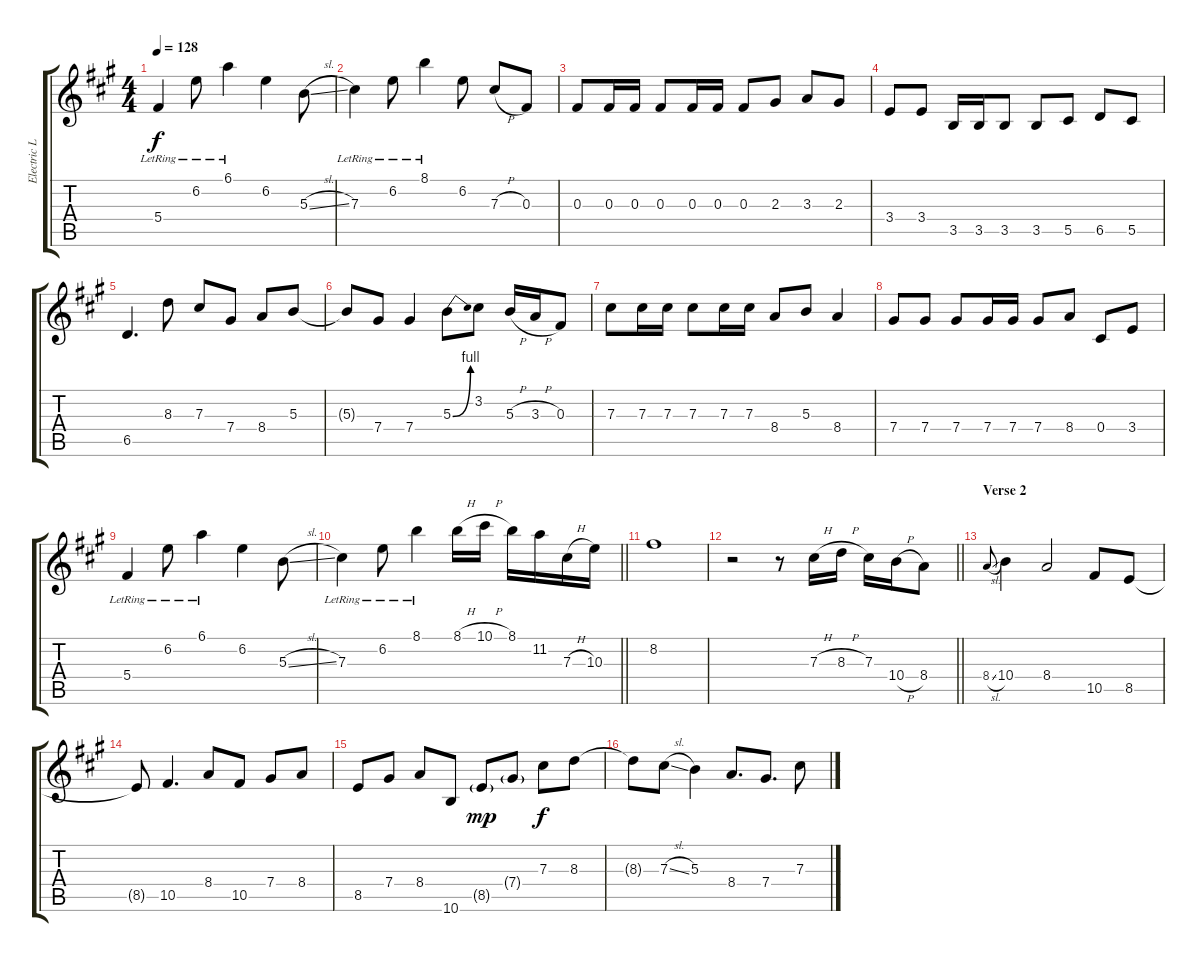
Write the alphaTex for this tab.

\track ("Electric Lead 1" "Electric L") {instrument electricguitarjazz}
\staff {score tabs}
\tuning (Eb4 Bb3 Gb3 Db3 Ab2 Db2) {hide}
\ts (4 4)
\tempo 128
\clef g2
\ks f#minor
5.4{lr}.4{dy f} 6.2{lr}.8 6.1{lr}.4 6.2.4 5.3{sl}.8 |
7.3{lr}.4 6.2{lr}.8 8.1{lr}.4 6.2.8 7.3{h}.8 0.3.8 |
0.3.8 0.3.16 0.3.16 0.3.8 0.3.16 0.3.16 0.3.8 2.3.8 3.3.8 2.3.8 |
3.4.8 3.4.8 3.5.16 3.5.16 3.5.8 3.5.8 5.5.8 6.5.8 5.5.8 |
6.5.4{d} 8.3.8 7.3.8 7.4.8 8.4.8 5.3.8 |
5.3{t}.8 7.4.8 7.4.4 5.3{be (bend 0 0 60 4)}.8 3.2.8 5.3{h}.16 3.3{h}.16 0.3.8 |
7.3.8 7.3.16 7.3.16 7.3.8 7.3.16 7.3.16 8.4.8 5.3.8 8.4.4 |
7.4.8 7.4.8 7.4.8 7.4.16 7.4.16 7.4.8 8.4.8 0.4.8 3.4.8 |
5.4{lr}.4 6.2{lr}.8 6.1{lr}.4 6.2.4 5.3{sl}.8 |
\barLineRight lightlight
7.3{lr}.4 6.2{lr}.8 8.1{lr}.4 8.1{h}.16 10.1{h}.16 8.1.16 11.2.16 7.3{h}.16 10.3.16 |
\section ("" "")
8.2.1 |
\barLineRight lightlight
r.2 r.8 7.3{h}.16 8.3{h}.16 7.3.16 10.4{h}.16 8.4.8 |
\section ("" "Verse 2")
8.4{sl}.8{gr onbeat} 10.4.4 8.4.2 10.5.8 8.5.8 |
8.5{t}.8 10.5.4{d} 8.4.8 10.5.8 7.4.8 8.4.8 |
8.5.8 7.4.8 8.4.8 10.6.8 8.5{g}.8{dy mp} 7.4{g}.8 7.3.8{dy f} 8.3.8 |
8.3{t}.8 7.3{sl}.8 5.3.4 8.4.8{d} 7.4.8{d} 7.3.8
